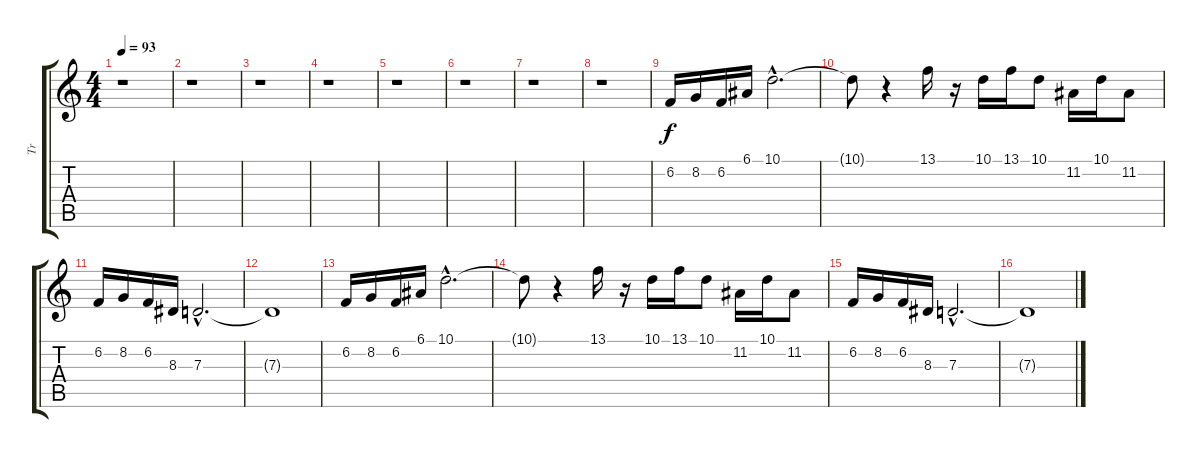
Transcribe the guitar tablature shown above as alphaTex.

\track ("Tr" "Tr") {instrument trumpet}
\staff {score tabs}
\tuning (E4 B3 G3 D3 A2 E2) {hide}
\ts (4 4)
\tempo 93
\clef g2
\ks c
r.1{dy f} |
r.1 |
r.1 |
r.1 |
r.1 |
r.1 |
r.1 |
r.1 |
6.2.16{volume 10} 8.2.16 6.2.16 6.1.16 10.1{hac}.2{d} |
10.1{t}.8 r.4 13.1.16 r.16 10.1.16 13.1.16 10.1.8 11.2.16 10.1.16 11.2.8 |
6.2.16 8.2.16 6.2.16 8.3.16 7.3{hac}.2{d volume 0} |
7.3{t}.1 |
6.2.16{volume 10} 8.2.16 6.2.16 6.1.16 10.1{hac}.2{d} |
10.1{t}.8 r.4 13.1.16 r.16 10.1.16 13.1.16 10.1.8 11.2.16 10.1.16 11.2.8 |
6.2.16 8.2.16 6.2.16 8.3.16 7.3{hac}.2{d volume 0} |
7.3{t}.1
